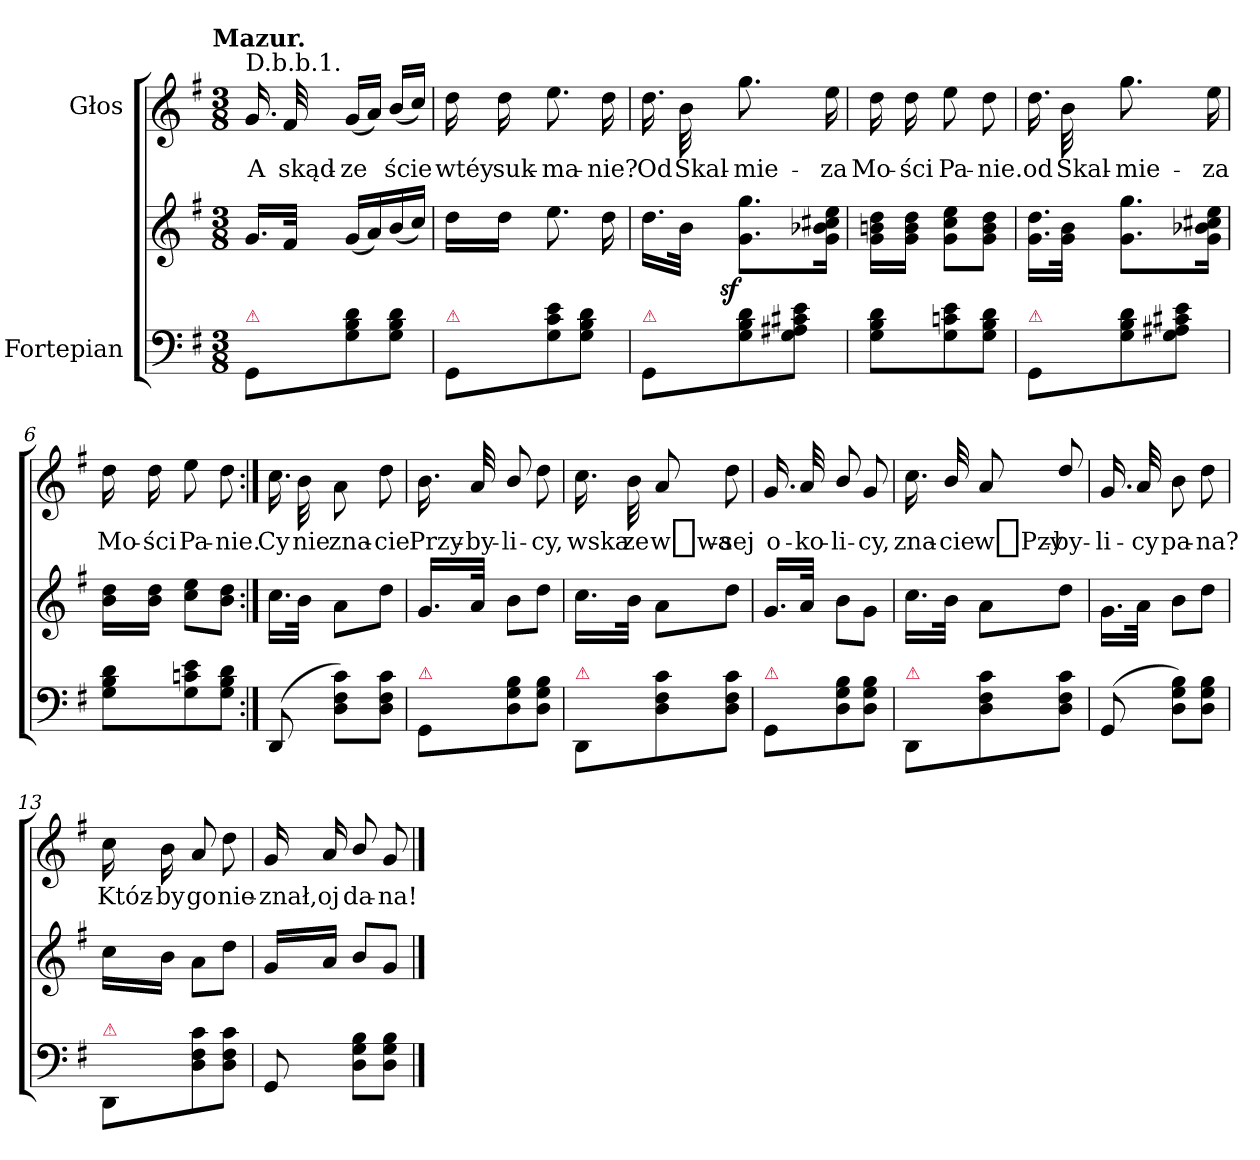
**kern	**kern	**dynam	**kern	**text
*part2	*part2	*part2	*part1	*part1
*staff3	*staff2	*staff2/3	*staff1	*staff1
*I"Fortepian	*	*	*I"Głos	*
*clefF4	*clefG2	*	*clefG2	*
*k[f#]	*k[f#]	*	*k[f#]	*
*G:	*G:	*	*G:	*
!!LO:TX:omd:t=Mazur.
*M3/8	*M3/8	*	*M3/8	*
=1	=1	=1	=1	=1
!	!	!	!LO:TX:a:t=D.b.b.1.	!
!LO:TX:a:color=crimson:t=⚠	!	!	!	!
8GG/L	16.g/LL	.	16.g/	A
.	32f#/JJk	.	32f#/	skąd-
8G\ 8B\ 8d\	(16g/LL	.	(16g/LL	-ze
.	16a/)	.	16a/JJ)	.
8G\ 8B\ 8d\J	(16b\	.	(16b/LL	ście
.	16cc\JJ)	.	16cc/JJ)	.
=2	=2	=2	=2	=2
!LO:TX:a:color=crimson:t=⚠	!	!	!	!
8GG/L	16dd\LL	.	16dd\	wtéy
.	16dd\JJ	.	16dd\	suk-
8G\ 8c\ 8e\	8.ee\	.	8.ee\	-ma-
8G\ 8B\ 8d\J	.	.	.	.
.	16dd\	.	16dd\	-nie?
=3	=3	=3	=3	=3
!LO:TX:a:color=crimson:t=⚠	!	!	!	!
8GG/L	16.dd\LL	.	16.dd\	Od
.	32b\JJk	.	32b\	Skal-
!	!	!LO:DY:rj	!	!
8G\ 8B\ 8d\	8.g\ 8.gg\L	sf	8.gg\	-mie-
8G\ 8A#X\ 8c#X\ 8e\J	.	.	.	.
.	16g\ 16b-X\ 16cc#X\ 16ee\Jk	.	16ee\	-za
=4	=4	=4	=4	=4
8G\ 8B\ 8d\L	16g\ 16bn\ 16dd\LL	.	16dd\	Mo-
.	16g\ 16b\ 16dd\JJ	.	16dd\	-ści
8G\ 8cn\ 8e\	8g\ 8cc\ 8ee\L	.	8ee\	Pa-
8G\ 8B\ 8d\J	8g\ 8b\ 8dd\J	.	8dd\	-nie.
=5	=5	=5	=5	=5
!LO:TX:a:color=crimson:t=⚠	!	!	!	!
8GG/L	16.g\ 16.dd\LL	.	16.dd\	od
.	32g\ 32b\JJk	.	32b\	Skal-
8G\ 8B\ 8d\	8.g\ 8.gg\L	.	8.gg\	-mie-
8G\ 8A#X\ 8c#X\ 8e\J	.	.	.	.
.	16g\ 16b-X\ 16cc#X\ 16ee\Jk	.	16ee\	-za
=6	=6	=6	=6	=6
8G\ 8B\ 8d\L	16b\ 16dd\LL	.	16dd\	Mo-
.	16b\ 16dd\JJ	.	16dd\	-ści
8G\ 8cn\ 8e\	8cc\ 8ee\L	.	8ee\	Pa-
8G\ 8B\ 8d\J	8b\ 8dd\J	.	8dd\	-nie.
=7:|!	=7:|!	=7:|!	=7:|!	=7:|!
(<8DD/	16.cc\LL	.	16.cc\	Cy
.	32b\JJk	.	32b\	nie
=-	=-	=-	=-	=-
8D\ 8F#\ 8c\L)	8a\L	.	8a\	zna-
8D\ 8F#\ 8c\J	8dd\J	.	8dd\	-cie
=8	=8	=8	=8	=8
!LO:TX:a:color=crimson:t=⚠	!	!	!	!
8GG/L	16.g/LL	.	16.b\	Przy-
.	32a/JJk	.	32a/	-by-
8D\ 8G\ 8B\	8b\L	.	8b/	-li-
8D\ 8G\ 8B\J	8dd\J	.	8dd\	-cy,
=9	=9	=9	=9	=9
!LO:TX:a:color=crimson:t=⚠	!	!	!	!
8DD/L	16.cc\LL	.	16.cc\	wska
.	32b\JJk	.	32b\	ze
8D\ 8F#\ 8c\	8a\L	.	8a/	w_wa-
8D\ 8F#\ 8c\J	8dd\J	.	8dd\	-sej
=10	=10	=10	=10	=10
!LO:TX:a:color=crimson:t=⚠	!	!	!	!
8GG/L	16.g/LL	.	16.g/	o-
.	32a/JJk	.	32a/	-ko-
8D\ 8G\ 8B\	8b\L	.	8b/	-li-
8D\ 8G\ 8B\J	8g\J	.	8g/	-cy,
=11	=11	=11	=11	=11
!LO:TX:a:color=crimson:t=⚠	!	!	!	!
8DD/L	16.cc\LL	.	16.cc\	zna-
.	32b\JJk	.	32b/	-cie
8D\ 8F#\ 8c\	8a\L	.	8a/	w_Pzy-
8D\ 8F#\ 8c\J	8dd\J	.	8dd/	-by-
=12	=12	=12	=12	=12
(<8GG/	16.g\LL	.	16.g/	-li-
.	32a\JJk	.	32a/	-cy
=-	=-	=-	=-	=-
8D\ 8G\ 8B\L)	8b\L	.	8b\	pa-
8D\ 8G\ 8B\J	8dd\J	.	8dd\	-na?
=13	=13	=13	=13	=13
!LO:TX:a:color=crimson:t=⚠	!	!	!	!
8DD/L	16cc\LL	.	16cc\	Któz-
.	16b\JJ	.	16b\	-by
8D\ 8F#\ 8c\	8a\L	.	8a/	go
8D\ 8F#\ 8c\J	8dd\J	.	8dd\	nie-
=14	=14	=14	=14	=14
8GG/	16g/LL	.	16g/	-znał,
.	16a/JJ	.	16a/	oj
8D\ 8G\ 8B\L	8b/L	.	8b/	da-
8D\ 8G\ 8B\J	8g/J	.	8g/	-na!
==	==	==	==	==
*-	*-	*-	*-	*-
